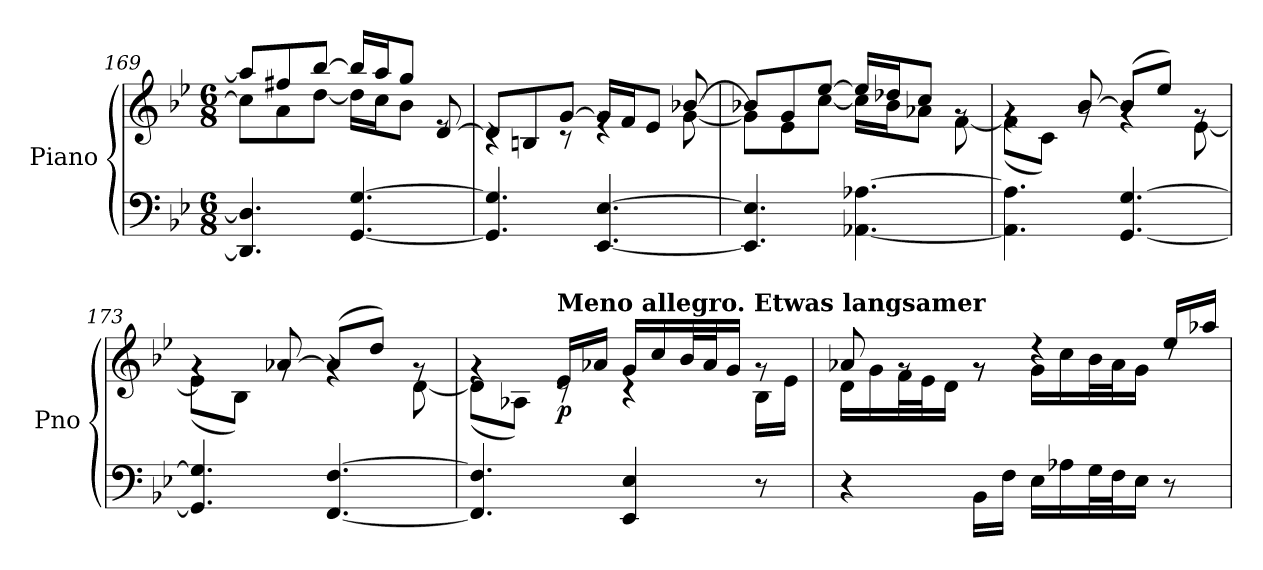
**kern	**kern	**dynam
*part1	*part1	*part1
*staff2	*staff1	*staff1/2
*I"Piano	*	*
*I'Pno	*	*
*clefF4	*clefG2	*
*k[b-e-]	*k[b-e-]	*
*M6/8	*M6/8	*
=169	=169	=169
*	*^	*
4.DD/] 4.D/]	8aa/L]	8cc\L]	.
.	8ff#X/	8a\	.
.	[8bb-/J	[8dd\J	.
[4.GG/ [4.G/	16bb-/LL]	16dd\LL]	.
.	16aa/J	16cc\J	.
.	8gg/J	8b-\J	.
.	[8d/	8re	.
=170	=170	=170	=170
4.GG/] 4.G/]	8d/L]	4rc	.
.	8Bn/	.	.
.	[8g/J	8rc	.
[4.EE-/ [4.E-/	16g/LL]	4re	.
.	16f/J	.	.
.	8e-/J	.	.
!	!	!	!LO:DY:a
.	[8b-X/	[8g\	other-dynamics
!!LO:PB:g=z	!!
=171	=171	=171	=171
4.EE-/] 4.E-/]	8b-X/L]	8g\L]	.
.	8g/	8e-\	.
.	[8ee-/J	[8cc\J	.
[4.AA-X\ [4.A-X\	16ee-/LL]	16cc\LL]	.
.	16dd-X/J	16b-\J	.
.	8cc/J	8a-X\J	.
.	8rg	[8f\	.
!!LO:LB:g=z	!!
=172	=172	=172	=172
4.AA-\] 4.A-\]	4rg	(8f\L]	.
.	.	8c\J)	.
.	[8b-/	8rg	.
[4.GG/ [4.G/	(8b-/L]	4rg	.
.	8ee-/J)	.	.
.	8rg	[8e-\	.
=173	=173	=173	=173
4.GG/] 4.G/]	4rg	(8e-\L]	.
.	.	8B-\J)	.
.	[8a-X/	8rg	.
[4.FF/ [4.F/	(8a-/L]	4rg	.
.	8dd/J)	.	.
.	8rg	[8d\	.
=174	=174	=174	=174
4.FF/] 4.F/]	4rg	(8d\L]	.
.	.	8A-X\J)	.
!	!LO:TX:a:B:t=Meno allegro. Etwas langsamer	!	!
!	!	!	!LO:DY:b
.	16e-/LL	8rc	p
.	16a-X/JJ	.	.
4EE-/ 4E-/	16g/LL	4rc	.
.	16cc/	.	.
.	32b-/L	.	.
.	32a-/J	.	.
.	16g/JJ	.	.
!	!	!	!LO:DY:b
!	!	!	!LO:DY:n=1:b
8r	8rg	16B-\LL	other-dynamics other-dynamics
.	.	16e-\JJ	.
=175	=175	=175	=175
4r	8a-X/	16d\LL	.
.	.	16g\	.
.	8rg	32f\L	.
.	.	32e-\J	.
.	.	16d\JJ	.
16BB-\LL	8rg	8rg	.
16F\JJ	.	.	.
16E-\LL	4rdd	16g\LL	.
16A-X\	.	16cc\	.
32G\L	.	32b-\L	.
32F\J	.	32a-\J	.
16E-\JJ	.	16g\JJ	.
8r	16ee-/LL	8rdd	.
.	16aa-X/JJ	.	.
*	*v	*v	*
=	=	=
*-	*-	*-
